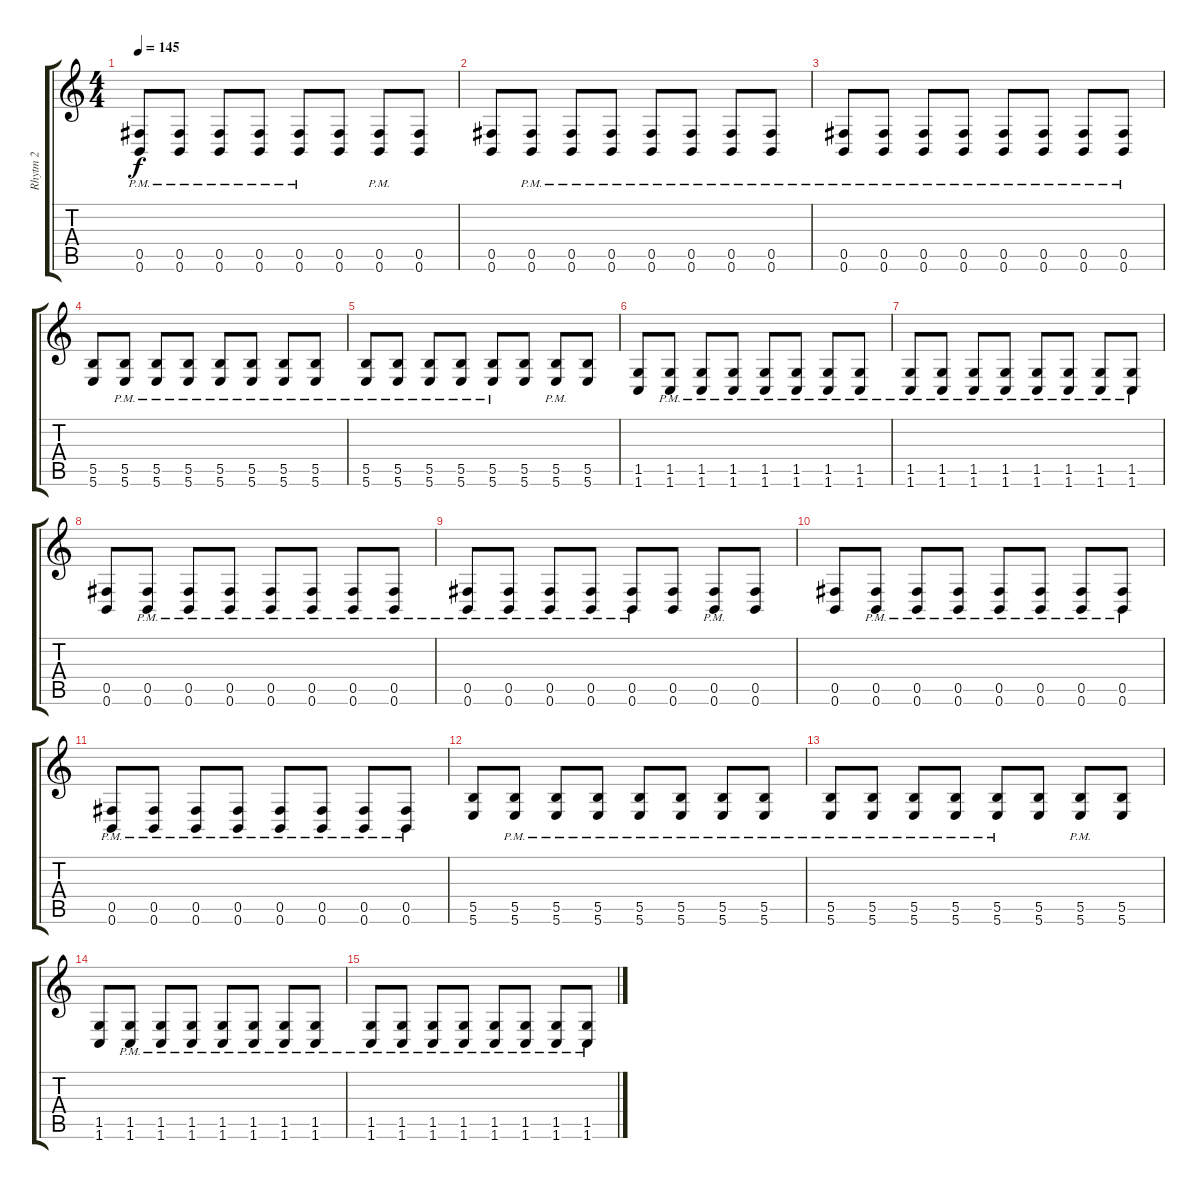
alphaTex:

\track ("Rhytm 2" "Rhytm 2") {instrument distortionguitar}
\staff {score tabs}
\tuning (Db4 Ab3 E3 B2 Gb2 B1) {hide}
\ts (4 4)
\tempo 145
\clef g2
\ks c
(0.5{pm} 0.6{pm}).8{dy f} (0.5{pm} 0.6{pm}).8 (0.5{pm} 0.6{pm}).8 (0.5{pm} 0.6{pm}).8 (0.5{pm} 0.6{pm}).8 (0.5 0.6).8 (0.5{pm} 0.6{pm}).8 (0.5 0.6).8 |
(0.5 0.6).8 (0.5{pm} 0.6{pm}).8 (0.5{pm} 0.6{pm}).8 (0.5{pm} 0.6{pm}).8 (0.5{pm} 0.6{pm}).8 (0.5{pm} 0.6{pm}).8 (0.5{pm} 0.6{pm}).8 (0.5{pm} 0.6{pm}).8 |
(0.5{pm} 0.6{pm}).8 (0.5{pm} 0.6{pm}).8 (0.5{pm} 0.6{pm}).8 (0.5{pm} 0.6{pm}).8 (0.5{pm} 0.6{pm}).8 (0.5{pm} 0.6{pm}).8 (0.5{pm} 0.6{pm}).8 (0.5{pm} 0.6{pm}).8 |
(5.5 5.6).8 (5.5{pm} 5.6{pm}).8 (5.5{pm} 5.6{pm}).8 (5.5{pm} 5.6{pm}).8 (5.5{pm} 5.6{pm}).8 (5.5{pm} 5.6{pm}).8 (5.5{pm} 5.6{pm}).8 (5.5{pm} 5.6{pm}).8 |
(5.5{pm} 5.6{pm}).8 (5.5{pm} 5.6{pm}).8 (5.5{pm} 5.6{pm}).8 (5.5{pm} 5.6{pm}).8 (5.5{pm} 5.6{pm}).8 (5.5 5.6).8 (5.5{pm} 5.6{pm}).8 (5.5 5.6).8 |
(1.5 1.6).8 (1.5{pm} 1.6{pm}).8 (1.5{pm} 1.6{pm}).8 (1.5{pm} 1.6{pm}).8 (1.5{pm} 1.6{pm}).8 (1.5{pm} 1.6{pm}).8 (1.5{pm} 1.6{pm}).8 (1.5{pm} 1.6{pm}).8 |
(1.5{pm} 1.6{pm}).8 (1.5{pm} 1.6{pm}).8 (1.5{pm} 1.6{pm}).8 (1.5{pm} 1.6{pm}).8 (1.5{pm} 1.6{pm}).8 (1.5{pm} 1.6{pm}).8 (1.5{pm} 1.6{pm}).8 (1.5{pm} 1.6{pm}).8 |
(0.5 0.6).8 (0.5{pm} 0.6{pm}).8 (0.5{pm} 0.6{pm}).8 (0.5{pm} 0.6{pm}).8 (0.5{pm} 0.6{pm}).8 (0.5{pm} 0.6{pm}).8 (0.5{pm} 0.6{pm}).8 (0.5{pm} 0.6{pm}).8 |
(0.5{pm} 0.6{pm}).8 (0.5{pm} 0.6{pm}).8 (0.5{pm} 0.6{pm}).8 (0.5{pm} 0.6{pm}).8 (0.5{pm} 0.6{pm}).8 (0.5 0.6).8 (0.5{pm} 0.6{pm}).8 (0.5 0.6).8 |
(0.5 0.6).8 (0.5{pm} 0.6{pm}).8 (0.5{pm} 0.6{pm}).8 (0.5{pm} 0.6{pm}).8 (0.5{pm} 0.6{pm}).8 (0.5{pm} 0.6{pm}).8 (0.5{pm} 0.6{pm}).8 (0.5{pm} 0.6{pm}).8 |
(0.5{pm} 0.6{pm}).8 (0.5{pm} 0.6{pm}).8 (0.5{pm} 0.6{pm}).8 (0.5{pm} 0.6{pm}).8 (0.5{pm} 0.6{pm}).8 (0.5{pm} 0.6{pm}).8 (0.5{pm} 0.6{pm}).8 (0.5{pm} 0.6{pm}).8 |
(5.5 5.6).8 (5.5{pm} 5.6{pm}).8 (5.5{pm} 5.6{pm}).8 (5.5{pm} 5.6{pm}).8 (5.5{pm} 5.6{pm}).8 (5.5{pm} 5.6{pm}).8 (5.5{pm} 5.6{pm}).8 (5.5{pm} 5.6{pm}).8 |
(5.5{pm} 5.6{pm}).8 (5.5{pm} 5.6{pm}).8 (5.5{pm} 5.6{pm}).8 (5.5{pm} 5.6{pm}).8 (5.5{pm} 5.6{pm}).8 (5.5 5.6).8 (5.5{pm} 5.6{pm}).8 (5.5 5.6).8 |
(1.5 1.6).8 (1.5{pm} 1.6{pm}).8 (1.5{pm} 1.6{pm}).8 (1.5{pm} 1.6{pm}).8 (1.5{pm} 1.6{pm}).8 (1.5{pm} 1.6{pm}).8 (1.5{pm} 1.6{pm}).8 (1.5{pm} 1.6{pm}).8 |
(1.5{pm} 1.6{pm}).8 (1.5{pm} 1.6{pm}).8 (1.5{pm} 1.6{pm}).8 (1.5{pm} 1.6{pm}).8 (1.5{pm} 1.6{pm}).8 (1.5{pm} 1.6{pm}).8 (1.5{pm} 1.6{pm}).8 (1.5{pm} 1.6{pm}).8
